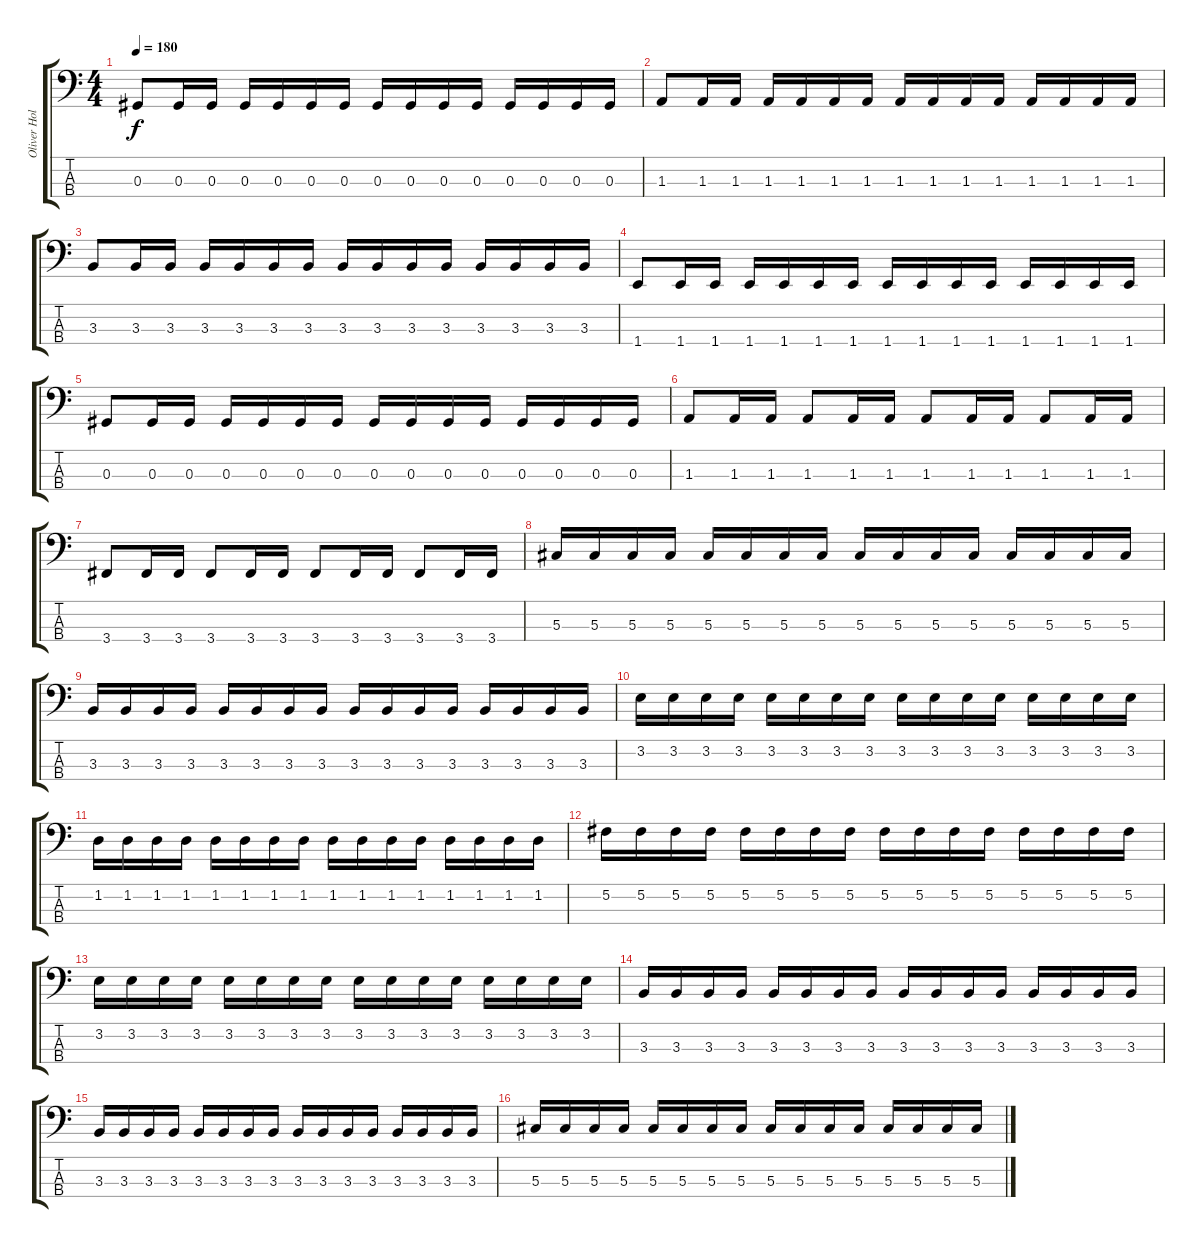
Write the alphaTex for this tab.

\track ("Oliver Holzwarth" "Oliver Hol") {instrument electricbasspick}
\staff {score tabs}
\tuning (Gb2 Db2 Ab1 Eb1) {hide}
\ts (4 4)
\tempo 180
\clef f4
\ks c
0.3.8{dy f} 0.3.16 0.3.16 0.3.16 0.3.16 0.3.16 0.3.16 0.3.16 0.3.16 0.3.16 0.3.16 0.3.16 0.3.16 0.3.16 0.3.16 |
1.3.8 1.3.16 1.3.16 1.3.16 1.3.16 1.3.16 1.3.16 1.3.16 1.3.16 1.3.16 1.3.16 1.3.16 1.3.16 1.3.16 1.3.16 |
3.3.8 3.3.16 3.3.16 3.3.16 3.3.16 3.3.16 3.3.16 3.3.16 3.3.16 3.3.16 3.3.16 3.3.16 3.3.16 3.3.16 3.3.16 |
1.4.8 1.4.16 1.4.16 1.4.16 1.4.16 1.4.16 1.4.16 1.4.16 1.4.16 1.4.16 1.4.16 1.4.16 1.4.16 1.4.16 1.4.16 |
0.3.8 0.3.16 0.3.16 0.3.16 0.3.16 0.3.16 0.3.16 0.3.16 0.3.16 0.3.16 0.3.16 0.3.16 0.3.16 0.3.16 0.3.16 |
1.3.8 1.3.16 1.3.16 1.3.8 1.3.16 1.3.16 1.3.8 1.3.16 1.3.16 1.3.8 1.3.16 1.3.16 |
3.4.8 3.4.16 3.4.16 3.4.8 3.4.16 3.4.16 3.4.8 3.4.16 3.4.16 3.4.8 3.4.16 3.4.16 |
5.3.16 5.3.16 5.3.16 5.3.16 5.3.16 5.3.16 5.3.16 5.3.16 5.3.16 5.3.16 5.3.16 5.3.16 5.3.16 5.3.16 5.3.16 5.3.16 |
3.3.16 3.3.16 3.3.16 3.3.16 3.3.16 3.3.16 3.3.16 3.3.16 3.3.16 3.3.16 3.3.16 3.3.16 3.3.16 3.3.16 3.3.16 3.3.16 |
3.2.16 3.2.16 3.2.16 3.2.16 3.2.16 3.2.16 3.2.16 3.2.16 3.2.16 3.2.16 3.2.16 3.2.16 3.2.16 3.2.16 3.2.16 3.2.16 |
1.2.16 1.2.16 1.2.16 1.2.16 1.2.16 1.2.16 1.2.16 1.2.16 1.2.16 1.2.16 1.2.16 1.2.16 1.2.16 1.2.16 1.2.16 1.2.16 |
5.2.16 5.2.16 5.2.16 5.2.16 5.2.16 5.2.16 5.2.16 5.2.16 5.2.16 5.2.16 5.2.16 5.2.16 5.2.16 5.2.16 5.2.16 5.2.16 |
3.2.16 3.2.16 3.2.16 3.2.16 3.2.16 3.2.16 3.2.16 3.2.16 3.2.16 3.2.16 3.2.16 3.2.16 3.2.16 3.2.16 3.2.16 3.2.16 |
3.3.16 3.3.16 3.3.16 3.3.16 3.3.16 3.3.16 3.3.16 3.3.16 3.3.16 3.3.16 3.3.16 3.3.16 3.3.16 3.3.16 3.3.16 3.3.16 |
3.3.16 3.3.16 3.3.16 3.3.16 3.3.16 3.3.16 3.3.16 3.3.16 3.3.16 3.3.16 3.3.16 3.3.16 3.3.16 3.3.16 3.3.16 3.3.16 |
5.3.16 5.3.16 5.3.16 5.3.16 5.3.16 5.3.16 5.3.16 5.3.16 5.3.16 5.3.16 5.3.16 5.3.16 5.3.16 5.3.16 5.3.16 5.3.16
